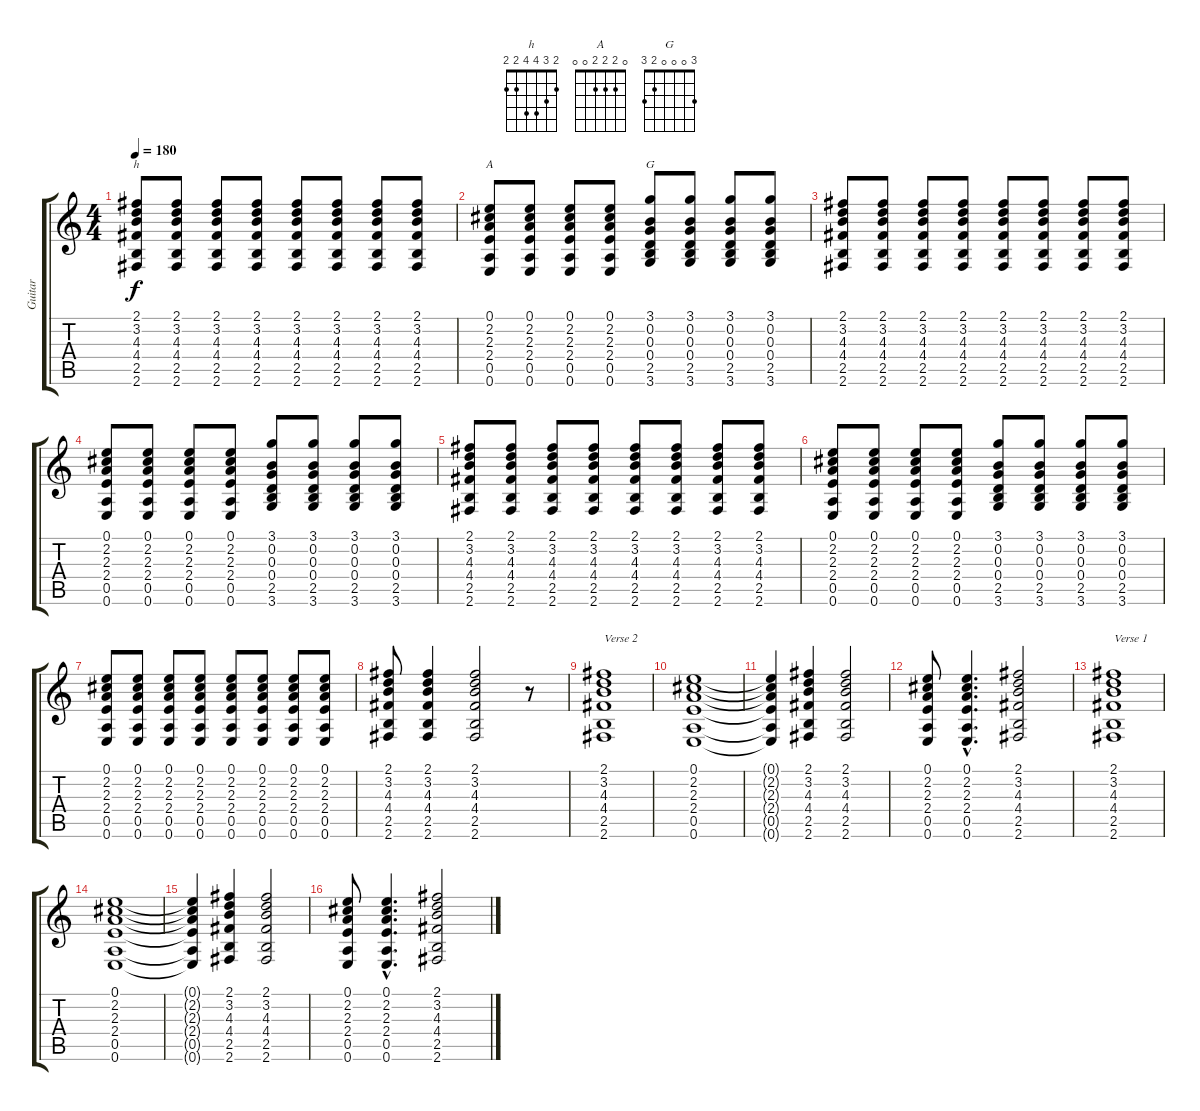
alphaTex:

\track ("Guitar" "Guitar") {instrument electricguitarclean}
\staff {score tabs}
\tuning (E4 B3 G3 D3 A2 E2) {hide}
\chord ("h" 2 3 4 4 2 2)
\chord ("A" 0 2 2 2 0 0)
\chord ("G" 3 0 0 0 2 3)
\ts (4 4)
\tempo 180
\clef g2
\ks c
(2.1 3.2 4.3 4.4 2.5 2.6).8{ch "h" dy f} (2.1 3.2 4.3 4.4 2.5 2.6).8 (2.1 3.2 4.3 4.4 2.5 2.6).8 (2.1 3.2 4.3 4.4 2.5 2.6).8 (2.1 3.2 4.3 4.4 2.5 2.6).8 (2.1 3.2 4.3 4.4 2.5 2.6).8 (2.1 3.2 4.3 4.4 2.5 2.6).8 (2.1 3.2 4.3 4.4 2.5 2.6).8 |
(0.1 2.2 2.3 2.4 0.5 0.6).8{ch "A"} (0.1 2.2 2.3 2.4 0.5 0.6).8 (0.1 2.2 2.3 2.4 0.5 0.6).8 (0.1 2.2 2.3 2.4 0.5 0.6).8 (3.1 0.2 0.3 0.4 2.5 3.6).8{ch "G"} (3.1 0.2 0.3 0.4 2.5 3.6).8 (3.1 0.2 0.3 0.4 2.5 3.6).8 (3.1 0.2 0.3 0.4 2.5 3.6).8 |
(2.1 3.2 4.3 4.4 2.5 2.6).8 (2.1 3.2 4.3 4.4 2.5 2.6).8 (2.1 3.2 4.3 4.4 2.5 2.6).8 (2.1 3.2 4.3 4.4 2.5 2.6).8 (2.1 3.2 4.3 4.4 2.5 2.6).8 (2.1 3.2 4.3 4.4 2.5 2.6).8 (2.1 3.2 4.3 4.4 2.5 2.6).8 (2.1 3.2 4.3 4.4 2.5 2.6).8 |
(0.1 2.2 2.3 2.4 0.5 0.6).8 (0.1 2.2 2.3 2.4 0.5 0.6).8 (0.1 2.2 2.3 2.4 0.5 0.6).8 (0.1 2.2 2.3 2.4 0.5 0.6).8 (3.1 0.2 0.3 0.4 2.5 3.6).8 (3.1 0.2 0.3 0.4 2.5 3.6).8 (3.1 0.2 0.3 0.4 2.5 3.6).8 (3.1 0.2 0.3 0.4 2.5 3.6).8 |
(2.1 3.2 4.3 4.4 2.5 2.6).8 (2.1 3.2 4.3 4.4 2.5 2.6).8 (2.1 3.2 4.3 4.4 2.5 2.6).8 (2.1 3.2 4.3 4.4 2.5 2.6).8 (2.1 3.2 4.3 4.4 2.5 2.6).8 (2.1 3.2 4.3 4.4 2.5 2.6).8 (2.1 3.2 4.3 4.4 2.5 2.6).8 (2.1 3.2 4.3 4.4 2.5 2.6).8 |
(0.1 2.2 2.3 2.4 0.5 0.6).8 (0.1 2.2 2.3 2.4 0.5 0.6).8 (0.1 2.2 2.3 2.4 0.5 0.6).8 (0.1 2.2 2.3 2.4 0.5 0.6).8 (3.1 0.2 0.3 0.4 2.5 3.6).8 (3.1 0.2 0.3 0.4 2.5 3.6).8 (3.1 0.2 0.3 0.4 2.5 3.6).8 (3.1 0.2 0.3 0.4 2.5 3.6).8 |
(0.1 2.2 2.3 2.4 0.5 0.6).8 (0.1 2.2 2.3 2.4 0.5 0.6).8 (0.1 2.2 2.3 2.4 0.5 0.6).8 (0.1 2.2 2.3 2.4 0.5 0.6).8 (0.1 2.2 2.3 2.4 0.5 0.6).8 (0.1 2.2 2.3 2.4 0.5 0.6).8 (0.1 2.2 2.3 2.4 0.5 0.6).8 (0.1 2.2 2.3 2.4 0.5 0.6).8 |
(2.1 3.2 4.3 4.4 2.5 2.6).8 (2.1 3.2 4.3 4.4 2.5 2.6).4 (2.1 3.2 4.3 4.4 2.5 2.6).2 r.8 |
(2.1 3.2 4.3 4.4 2.5 2.6).1{txt "Verse 2"} |
(0.1 2.2 2.3 2.4 0.5 0.6).1 |
(0.1{t} 2.2{t} 2.3{t} 2.4{t} 0.5{t} 0.6{t}).4 (2.1 3.2 4.3 4.4 2.5 2.6).4 (2.1 3.2 4.3 4.4 2.5 2.6).2 |
(0.1 2.2 2.3 2.4 0.5 0.6).8 (0.1{hac} 2.2{hac} 2.3{hac} 2.4{hac} 0.5{hac} 0.6{hac}).4{d} (2.1 3.2 4.3 4.4 2.5 2.6).2 |
(2.1 3.2 4.3 4.4 2.5 2.6).1{txt "Verse 1"} |
(0.1 2.2 2.3 2.4 0.5 0.6).1 |
(0.1{t} 2.2{t} 2.3{t} 2.4{t} 0.5{t} 0.6{t}).4 (2.1 3.2 4.3 4.4 2.5 2.6).4 (2.1 3.2 4.3 4.4 2.5 2.6).2 |
(0.1 2.2 2.3 2.4 0.5 0.6).8 (0.1{hac} 2.2{hac} 2.3{hac} 2.4{hac} 0.5{hac} 0.6{hac}).4{d} (2.1 3.2 4.3 4.4 2.5 2.6).2
